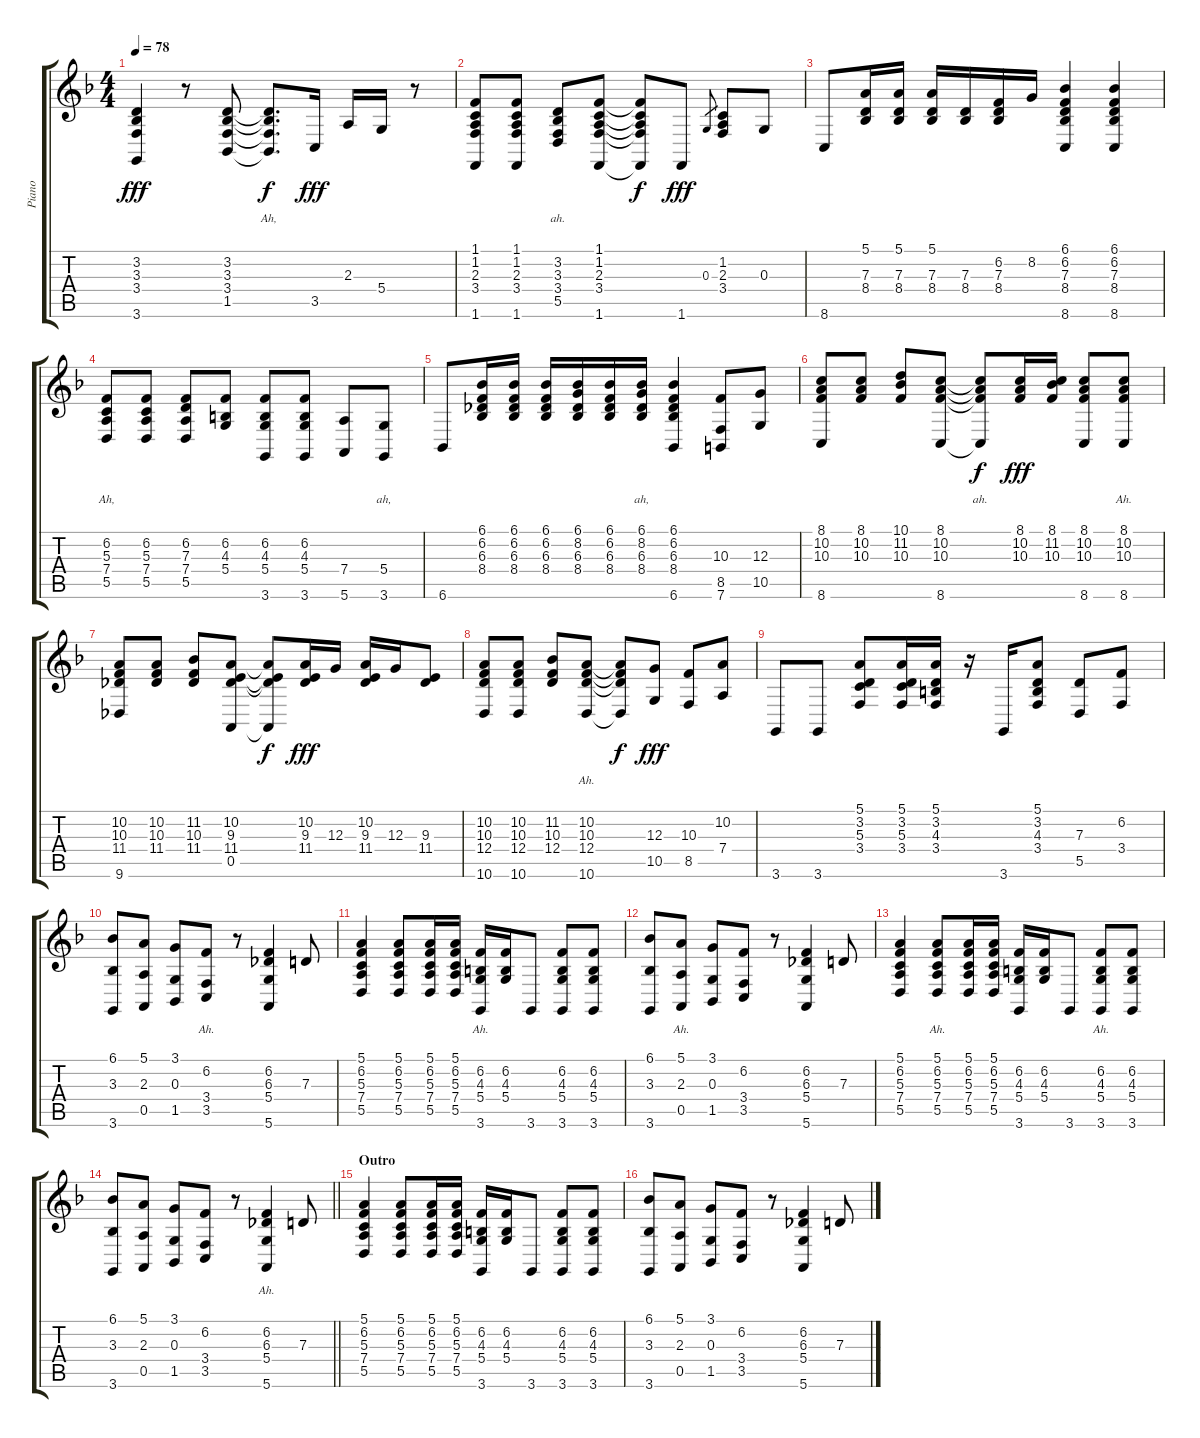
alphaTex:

\track ("Piano" "Piano") {instrument brightacousticpiano}
\staff {score tabs}
\tuning (E4 B3 G3 D3 A2 E2) {hide}
\ts (4 4)
\tempo 78
\clef g2
\ks f
(3.2 3.3 3.4 3.6).4{lyrics (0 "") lyrics (1 "") lyrics (2 "") lyrics (3 "") lyrics (4 "") dy fff} r.8 (3.2 3.3 3.4 1.5).8{lyrics (0 "") lyrics (1 "") lyrics (2 "") lyrics (3 "") lyrics (4 "")} (3.2{t} 3.3{t} 3.4{t} 1.5{t}).8{d lyrics (0 "") lyrics (1 "") lyrics (2 "Ah,") lyrics (3 "") lyrics (4 "") dy f} 3.5.16{lyrics (0 "") lyrics (1 "") lyrics (2 "") lyrics (3 "") lyrics (4 "") dy fff} 2.3.16{lyrics (0 "") lyrics (1 "") lyrics (2 "") lyrics (3 "") lyrics (4 "")} 5.4.16{lyrics (0 "") lyrics (1 "") lyrics (2 "") lyrics (3 "") lyrics (4 "")} r.8 |
(1.1 1.2 2.3 3.4 1.6).8{lyrics (0 "") lyrics (1 "") lyrics (2 "") lyrics (3 "") lyrics (4 "")} (1.1 1.2 2.3 3.4 1.6).8{lyrics (0 "") lyrics (1 "") lyrics (2 "") lyrics (3 "") lyrics (4 "")} (3.2 3.3 3.4 5.5).8{lyrics (0 "") lyrics (1 "") lyrics (2 "ah.") lyrics (3 "") lyrics (4 "")} (1.1 1.2 2.3 3.4 1.6).8{lyrics (0 "") lyrics (1 "") lyrics (2 "") lyrics (3 "") lyrics (4 "")} (1.1{t} 1.2{t} 2.3{t} 3.4{t} 1.6{t}).8{lyrics (0 "") lyrics (1 "") lyrics (2 "") lyrics (3 "") lyrics (4 "") dy f} 1.6.8{lyrics (0 "") lyrics (1 "") lyrics (2 "") lyrics (3 "") lyrics (4 "") dy fff} 0.3.8{lyrics (0 "") lyrics (1 "") lyrics (2 "") lyrics (3 "") lyrics (4 "") gr} (1.2 2.3 3.4).8{lyrics (0 "") lyrics (1 "") lyrics (2 "") lyrics (3 "") lyrics (4 "")} 0.3.8{lyrics (0 "") lyrics (1 "") lyrics (2 "") lyrics (3 "") lyrics (4 "")} |
8.6.8{lyrics (0 "") lyrics (1 "") lyrics (2 "") lyrics (3 "") lyrics (4 "")} (5.1 7.3 8.4).16{lyrics (0 "") lyrics (1 "") lyrics (2 "") lyrics (3 "") lyrics (4 "")} (5.1 7.3 8.4).16{lyrics (0 "") lyrics (1 "") lyrics (2 "") lyrics (3 "") lyrics (4 "")} (5.1 7.3 8.4).16{lyrics (0 "") lyrics (1 "") lyrics (2 "") lyrics (3 "") lyrics (4 "")} (7.3 8.4).16{lyrics (0 "") lyrics (1 "") lyrics (2 "") lyrics (3 "") lyrics (4 "")} (6.2 7.3 8.4).16{lyrics (0 "") lyrics (1 "") lyrics (2 "") lyrics (3 "") lyrics (4 "")} 8.2.16{lyrics (0 "") lyrics (1 "") lyrics (2 "") lyrics (3 "") lyrics (4 "")} (6.1 6.2 7.3 8.4 8.6).4{lyrics (0 "") lyrics (1 "") lyrics (2 "") lyrics (3 "") lyrics (4 "")} (6.1 6.2 7.3 8.4 8.6).4{lyrics (0 "") lyrics (1 "") lyrics (2 "") lyrics (3 "") lyrics (4 "")} |
(6.2 5.3 7.4 5.5).8{lyrics (0 "") lyrics (1 "") lyrics (2 "Ah,") lyrics (3 "") lyrics (4 "")} (6.2 5.3 7.4 5.5).8{lyrics (0 "") lyrics (1 "") lyrics (2 "") lyrics (3 "") lyrics (4 "")} (6.2 7.3 7.4 5.5).8{lyrics (0 "") lyrics (1 "") lyrics (2 "") lyrics (3 "") lyrics (4 "")} (6.2 4.3 5.4).8{lyrics (0 "") lyrics (1 "") lyrics (2 "") lyrics (3 "") lyrics (4 "")} (6.2 4.3 5.4 3.6).8{lyrics (0 "") lyrics (1 "") lyrics (2 "") lyrics (3 "") lyrics (4 "")} (6.2 4.3 5.4 3.6).8{lyrics (0 "") lyrics (1 "") lyrics (2 "") lyrics (3 "") lyrics (4 "")} (7.4 5.6).8{lyrics (0 "") lyrics (1 "") lyrics (2 "") lyrics (3 "") lyrics (4 "")} (5.4 3.6).8{lyrics (0 "") lyrics (1 "") lyrics (2 "ah,") lyrics (3 "") lyrics (4 "")} |
6.6.8{lyrics (0 "") lyrics (1 "") lyrics (2 "") lyrics (3 "") lyrics (4 "")} (6.1 6.2 6.3 8.4).16{lyrics (0 "") lyrics (1 "") lyrics (2 "") lyrics (3 "") lyrics (4 "")} (6.1 6.2 6.3 8.4).16{lyrics (0 "") lyrics (1 "") lyrics (2 "") lyrics (3 "") lyrics (4 "")} (6.1 6.2 6.3 8.4).16{lyrics (0 "") lyrics (1 "") lyrics (2 "") lyrics (3 "") lyrics (4 "")} (6.1 8.2 6.3 8.4).16{lyrics (0 "") lyrics (1 "") lyrics (2 "") lyrics (3 "") lyrics (4 "")} (6.1 6.2 6.3 8.4).16{lyrics (0 "") lyrics (1 "") lyrics (2 "") lyrics (3 "") lyrics (4 "")} (6.1 8.2 6.3 8.4).16{lyrics (0 "") lyrics (1 "") lyrics (2 "ah,") lyrics (3 "") lyrics (4 "")} (6.1 6.2 6.3 8.4 6.6).4{lyrics (0 "") lyrics (1 "") lyrics (2 "") lyrics (3 "") lyrics (4 "")} (10.3 8.5 7.6).8{lyrics (0 "") lyrics (1 "") lyrics (2 "") lyrics (3 "") lyrics (4 "")} (12.3 10.5).8{lyrics (0 "") lyrics (1 "") lyrics (2 "") lyrics (3 "") lyrics (4 "")} |
(8.1 10.2 10.3 8.6).8{lyrics (0 "") lyrics (1 "") lyrics (2 "") lyrics (3 "") lyrics (4 "")} (8.1 10.2 10.3).8{lyrics (0 "") lyrics (1 "") lyrics (2 "") lyrics (3 "") lyrics (4 "")} (10.1 11.2 10.3).8{lyrics (0 "") lyrics (1 "") lyrics (2 "") lyrics (3 "") lyrics (4 "")} (8.1 10.2 10.3 8.6).8{lyrics (0 "") lyrics (1 "") lyrics (2 "") lyrics (3 "") lyrics (4 "")} (8.1{t} 10.2{t} 10.3{t} 8.6{t}).8{lyrics (0 "") lyrics (1 "") lyrics (2 "ah.") lyrics (3 "") lyrics (4 "") dy f} (8.1 10.2 10.3).16{lyrics (0 "") lyrics (1 "") lyrics (2 "") lyrics (3 "") lyrics (4 "") dy fff} (8.1 11.2 10.3).16{lyrics (0 "") lyrics (1 "") lyrics (2 "") lyrics (3 "") lyrics (4 "")} (8.1 10.2 10.3 8.6).8{lyrics (0 "") lyrics (1 "") lyrics (2 "") lyrics (3 "") lyrics (4 "")} (8.1 10.2 10.3 8.6).8{lyrics (0 "") lyrics (1 "") lyrics (2 "Ah.") lyrics (3 "") lyrics (4 "")} |
(10.2 10.3 11.4 9.6).8{lyrics (0 "") lyrics (1 "") lyrics (2 "") lyrics (3 "") lyrics (4 "")} (10.2 10.3 11.4).8{lyrics (0 "") lyrics (1 "") lyrics (2 "") lyrics (3 "") lyrics (4 "")} (11.2 10.3 11.4).8{lyrics (0 "") lyrics (1 "") lyrics (2 "") lyrics (3 "") lyrics (4 "")} (10.2 9.3 11.4 0.5).8{lyrics (0 "") lyrics (1 "") lyrics (2 "") lyrics (3 "") lyrics (4 "")} (10.2{t} 9.3{t} 11.4{t} 0.5{t}).8{lyrics (0 "") lyrics (1 "") lyrics (2 "") lyrics (3 "") lyrics (4 "") dy f} (10.2 9.3 11.4).16{lyrics (0 "") lyrics (1 "") lyrics (2 "") lyrics (3 "") lyrics (4 "") dy fff} 12.3.16{lyrics (0 "") lyrics (1 "") lyrics (2 "") lyrics (3 "") lyrics (4 "")} (10.2 9.3 11.4).16{lyrics (0 "") lyrics (1 "") lyrics (2 "") lyrics (3 "") lyrics (4 "")} 12.3.16{lyrics (0 "") lyrics (1 "") lyrics (2 "") lyrics (3 "") lyrics (4 "")} (9.3 11.4).8{lyrics (0 "") lyrics (1 "") lyrics (2 "") lyrics (3 "") lyrics (4 "")} |
(10.2 10.3 12.4 10.6).8{lyrics (0 "") lyrics (1 "") lyrics (2 "") lyrics (3 "") lyrics (4 "")} (10.2 10.3 12.4 10.6).8{lyrics (0 "") lyrics (1 "") lyrics (2 "") lyrics (3 "") lyrics (4 "")} (11.2 10.3 12.4).8{lyrics (0 "") lyrics (1 "") lyrics (2 "") lyrics (3 "") lyrics (4 "")} (10.2 10.3 12.4 10.6).8{lyrics (0 "") lyrics (1 "") lyrics (2 "Ah.") lyrics (3 "") lyrics (4 "")} (10.2{t} 10.3{t} 12.4{t} 10.6{t}).8{lyrics (0 "") lyrics (1 "") lyrics (2 "") lyrics (3 "") lyrics (4 "") dy f} (12.3 10.5).8{lyrics (0 "") lyrics (1 "") lyrics (2 "") lyrics (3 "") lyrics (4 "") dy fff} (10.3 8.5).8{lyrics (0 "") lyrics (1 "") lyrics (2 "") lyrics (3 "") lyrics (4 "")} (10.2 7.4).8{lyrics (0 "") lyrics (1 "") lyrics (2 "") lyrics (3 "") lyrics (4 "")} |
3.6.8{lyrics (0 "") lyrics (1 "") lyrics (2 "") lyrics (3 "") lyrics (4 "")} 3.6.8{lyrics (0 "") lyrics (1 "") lyrics (2 "") lyrics (3 "") lyrics (4 "")} (5.1 3.2 5.3 3.4).8{lyrics (0 "") lyrics (1 "") lyrics (2 "") lyrics (3 "") lyrics (4 "")} (5.1 3.2 5.3 3.4).16{lyrics (0 "") lyrics (1 "") lyrics (2 "") lyrics (3 "") lyrics (4 "")} (5.1 3.2 4.3 3.4).16{lyrics (0 "") lyrics (1 "") lyrics (2 "") lyrics (3 "") lyrics (4 "")} r.16 3.6.16{lyrics (0 "") lyrics (1 "") lyrics (2 "") lyrics (3 "") lyrics (4 "")} (5.1 3.2 4.3 3.4).8{lyrics (0 "") lyrics (1 "") lyrics (2 "") lyrics (3 "") lyrics (4 "")} (7.3 5.5).8{lyrics (0 "") lyrics (1 "") lyrics (2 "") lyrics (3 "") lyrics (4 "")} (6.2 3.4).8{lyrics (0 "") lyrics (1 "") lyrics (2 "") lyrics (3 "") lyrics (4 "")} |
(6.1 3.3 3.6).8{lyrics (0 "") lyrics (1 "") lyrics (2 "") lyrics (3 "") lyrics (4 "")} (5.1 2.3 0.5).8{lyrics (0 "") lyrics (1 "") lyrics (2 "") lyrics (3 "") lyrics (4 "")} (3.1 0.3 1.5).8{lyrics (0 "") lyrics (1 "") lyrics (2 "") lyrics (3 "") lyrics (4 "")} (6.2 3.4 3.5).8{lyrics (0 "") lyrics (1 "") lyrics (2 "Ah.") lyrics (3 "") lyrics (4 "")} r.8 (6.2 6.3 5.4 5.6).4{lyrics (0 "") lyrics (1 "") lyrics (2 "") lyrics (3 "") lyrics (4 "")} 7.3.8{lyrics (0 "") lyrics (1 "") lyrics (2 "") lyrics (3 "") lyrics (4 "")} |
(5.1 6.2 5.3 7.4 5.5).4{lyrics (0 "") lyrics (1 "") lyrics (2 "") lyrics (3 "") lyrics (4 "")} (5.1 6.2 5.3 7.4 5.5).8{lyrics (0 "") lyrics (1 "") lyrics (2 "") lyrics (3 "") lyrics (4 "")} (5.1 6.2 5.3 7.4 5.5).16{lyrics (0 "") lyrics (1 "") lyrics (2 "") lyrics (3 "") lyrics (4 "")} (5.1 6.2 5.3 7.4 5.5).16{lyrics (0 "") lyrics (1 "") lyrics (2 "") lyrics (3 "") lyrics (4 "")} (6.2 4.3 5.4 3.6).16{lyrics (0 "") lyrics (1 "") lyrics (2 "Ah.") lyrics (3 "") lyrics (4 "")} (6.2 4.3 5.4).16{lyrics (0 "") lyrics (1 "") lyrics (2 "") lyrics (3 "") lyrics (4 "")} 3.6.8{lyrics (0 "") lyrics (1 "") lyrics (2 "") lyrics (3 "") lyrics (4 "")} (6.2 4.3 5.4 3.6).8{lyrics (0 "") lyrics (1 "") lyrics (2 "") lyrics (3 "") lyrics (4 "")} (6.2 4.3 5.4 3.6).8{lyrics (0 "") lyrics (1 "") lyrics (2 "") lyrics (3 "") lyrics (4 "")} |
(6.1 3.3 3.6).8{lyrics (0 "") lyrics (1 "") lyrics (2 "") lyrics (3 "") lyrics (4 "")} (5.1 2.3 0.5).8{lyrics (0 "") lyrics (1 "") lyrics (2 "Ah.") lyrics (3 "") lyrics (4 "")} (3.1 0.3 1.5).8{lyrics (0 "") lyrics (1 "") lyrics (2 "") lyrics (3 "") lyrics (4 "")} (6.2 3.4 3.5).8{lyrics (0 "") lyrics (1 "") lyrics (2 "") lyrics (3 "") lyrics (4 "")} r.8 (6.2 6.3 5.4 5.6).4{lyrics (0 "") lyrics (1 "") lyrics (2 "") lyrics (3 "") lyrics (4 "")} 7.3.8{lyrics (0 "") lyrics (1 "") lyrics (2 "") lyrics (3 "") lyrics (4 "")} |
(5.1 6.2 5.3 7.4 5.5).4{lyrics (0 "") lyrics (1 "") lyrics (2 "") lyrics (3 "") lyrics (4 "")} (5.1 6.2 5.3 7.4 5.5).8{lyrics (0 "") lyrics (1 "") lyrics (2 "Ah.") lyrics (3 "") lyrics (4 "")} (5.1 6.2 5.3 7.4 5.5).16{lyrics (0 "") lyrics (1 "") lyrics (2 "") lyrics (3 "") lyrics (4 "")} (5.1 6.2 5.3 7.4 5.5).16{lyrics (0 "") lyrics (1 "") lyrics (2 "") lyrics (3 "") lyrics (4 "")} (6.2 4.3 5.4 3.6).16{lyrics (0 "") lyrics (1 "") lyrics (2 "") lyrics (3 "") lyrics (4 "")} (6.2 4.3 5.4).16{lyrics (0 "") lyrics (1 "") lyrics (2 "") lyrics (3 "") lyrics (4 "")} 3.6.8{lyrics (0 "") lyrics (1 "") lyrics (2 "") lyrics (3 "") lyrics (4 "")} (6.2 4.3 5.4 3.6).8{lyrics (0 "") lyrics (1 "") lyrics (2 "Ah.") lyrics (3 "") lyrics (4 "")} (6.2 4.3 5.4 3.6).8{lyrics (0 "") lyrics (1 "") lyrics (2 "") lyrics (3 "") lyrics (4 "")} |
\barLineRight lightlight
(6.1 3.3 3.6).8{lyrics (0 "") lyrics (1 "") lyrics (2 "") lyrics (3 "") lyrics (4 "")} (5.1 2.3 0.5).8{lyrics (0 "") lyrics (1 "") lyrics (2 "") lyrics (3 "") lyrics (4 "")} (3.1 0.3 1.5).8{lyrics (0 "") lyrics (1 "") lyrics (2 "") lyrics (3 "") lyrics (4 "")} (6.2 3.4 3.5).8{lyrics (0 "") lyrics (1 "") lyrics (2 "") lyrics (3 "") lyrics (4 "")} r.8 (6.2 6.3 5.4 5.6).4{lyrics (0 "") lyrics (1 "") lyrics (2 "Ah.") lyrics (3 "") lyrics (4 "")} 7.3.8 |
\section ("" "Outro")
(5.1 6.2 5.3 7.4 5.5).4 (5.1 6.2 5.3 7.4 5.5).8 (5.1 6.2 5.3 7.4 5.5).16 (5.1 6.2 5.3 7.4 5.5).16 (6.2 4.3 5.4 3.6).16 (6.2 4.3 5.4).16 3.6.8 (6.2 4.3 5.4 3.6).8 (6.2 4.3 5.4 3.6).8 |
(6.1 3.3 3.6).8 (5.1 2.3 0.5).8 (3.1 0.3 1.5).8 (6.2 3.4 3.5).8 r.8 (6.2 6.3 5.4 5.6).4 7.3.8
